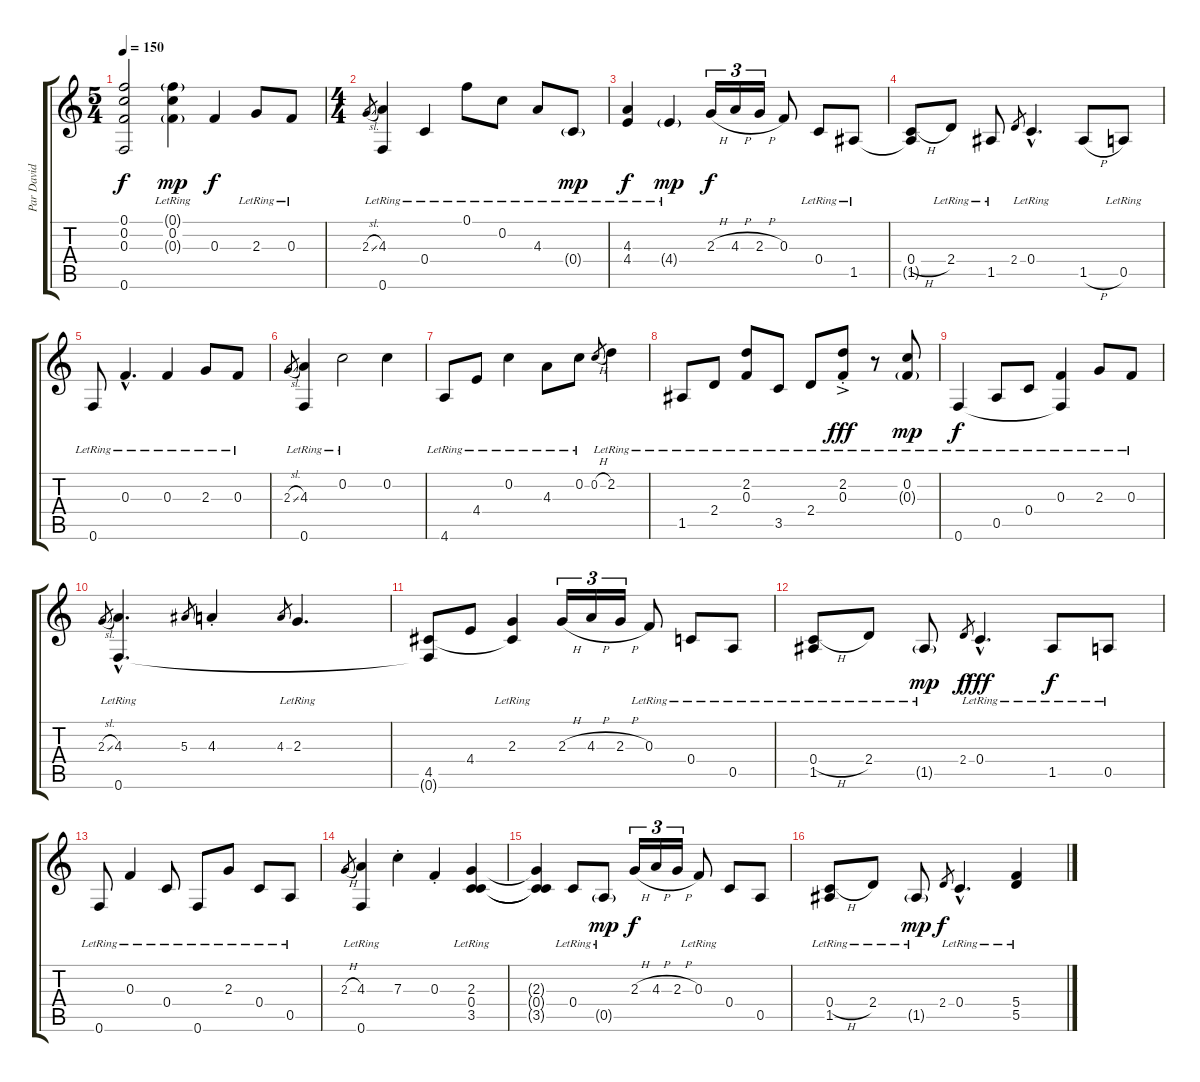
\track ("Par David Cloutier" "Par David ") {instrument acousticguitarsteel}
\staff {score tabs}
\tuning (F4 C4 F3 C3 A2 F2) {hide}
\ts (5 4)
\tempo 150
\clef g2
\ks c
(0.1{t} 0.2{t} 0.3{t} 0.6{t}).2{dy f} (0.1{g lr} 0.2{lr} 0.3{g lr}).4{dy mp} 0.3.4{dy f} 2.3{lr}.8 0.3{lr}.8 |
\ts (4 4)
2.3{sl}.8{gr} (4.3{lr} 0.6{lr}).4 0.4{lr}.4 0.1{lr}.8 0.2{lr}.8 4.3{lr}.8 0.4{g lr}.8{dy mp} |
(4.3{lr} 4.4{lr}).4{dy f} 4.4{g lr}.4{dy mp} 2.3{h}.16{tu (3 2) dy f} 4.3{h}.16{tu (3 2)} 2.3{h}.16{tu (3 2)} 0.3.8 0.4{lr}.8 1.5{lr}.8 |
(0.4{h} 1.5{t}).8 2.4{lr}.8 1.5{lr}.8 2.4.8{gr} 0.4{hac lr}.4{d} 1.5{h}.8 0.5{lr}.8 |
0.6{lr}.8 0.3{hac lr}.4{d} 0.3{lr}.4 2.3{lr}.8 0.3{lr}.8 |
2.3{sl}.8{gr} (4.3{lr} 0.6{lr}).4 0.2{lr}.2 0.2.4 |
4.6{lr}.8 4.4{lr}.8 0.2{lr}.4 4.3{lr}.8 0.2{lr}.8 0.2{h}.8{gr} 2.2{lr}.4 |
1.5{lr}.8 2.4{lr}.8 (2.2{lr} 0.3{lr}).8 3.5{lr}.8 2.4{lr}.8 (2.2{ac st} 0.3{ac lr}).8{dy fff} r.8 (0.2{lr} 0.3{g lr}).8{dy mp} |
0.6{lr}.4{dy f} 0.5{lr}.8 0.4{lr}.8 (0.3{lr} 0.6{t}).4 2.3{lr}.8 0.3{lr}.8 |
2.3{sl}.8{gr} (4.3{hac lr} 0.6{hac lr}).4{d} 5.3.8{gr} 4.3{st}.4 4.3.8{gr} 2.3{lr}.4{d} |
(4.5 0.6{t}).8 4.4.8 (2.3{lr} 4.5{t}).4 2.3{h}.16{tu (3 2)} 4.3{h}.16{tu (3 2)} 2.3{h}.16{tu (3 2)} 0.3{lr}.8 0.4{lr}.8 0.5{lr}.8 |
(0.4{h} 1.5{lr}).8 2.4{lr}.8 1.5{g lr}.8{dy mp} 2.4.8{gr dy f} 0.4{hac lr}.4{d dy fff} 1.5{lr}.8{dy f} 0.5{lr}.8 |
0.6{lr}.8 0.3{lr}.4 0.4{lr}.8 0.6{lr}.8 2.3{lr}.8 0.4{lr}.8 0.5{lr}.8 |
2.3{h}.8{gr} (4.3{lr} 0.6{lr}).4 7.3{st}.4 0.3{st}.4 (2.3{lr} 0.4{lr} 3.5{lr}).4 |
(2.3{t} 0.4{t} 3.5{t}).4 0.4{lr}.8 0.5{g lr}.8{dy mp} 2.3{h}.16{tu (3 2) dy f} 4.3{h}.16{tu (3 2)} 2.3{h}.16{tu (3 2)} 0.3{lr}.8 0.4.8 0.5.8 |
(0.4{h} 1.5{lr}).8 2.4{lr}.8 1.5{g lr}.8{dy mp} 2.4.8{gr dy f} 0.4{hac lr}.4{d} (5.4{lr} 5.5{lr}).4
